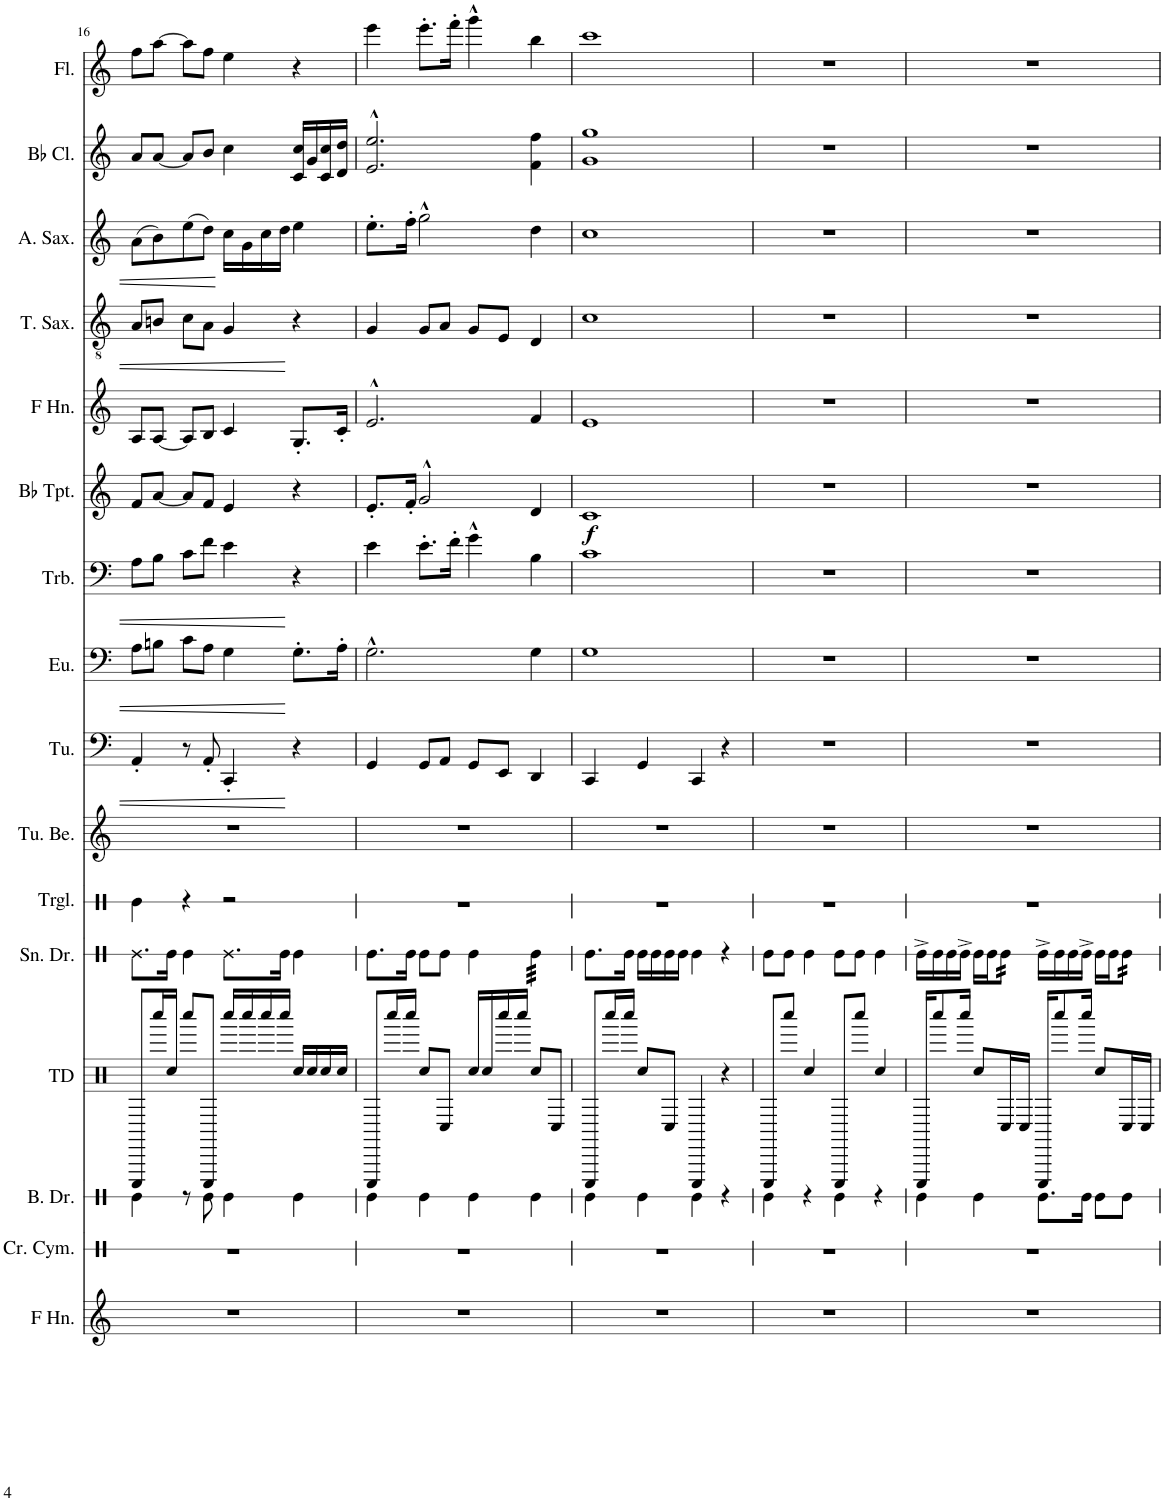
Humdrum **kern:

**kern	**kern	**kern	**kern	**kern	**kern	**kern	**kern	**kern	**kern	**kern	**dynam	**kern	**kern	**kern	**kern	**kern
*part16	*part15	*part14	*part13	*part12	*part11	*part10	*part9	*part8	*part7	*part6	*part6	*part5	*part4	*part3	*part2	*part1
*staff16	*staff15	*staff14	*staff13	*staff12	*staff11	*staff10	*staff9	*staff8	*staff7	*staff6	*staff6	*staff5	*staff4	*staff3	*staff2	*staff1
*I"Horn in F	*I"Crash Cymbal	*I"Bass Drum	*I"Tenor Drums	*I"Snare Drum	*I"Triangle	*I"Tubular Bells	*I"Tuba	*I"Euphonium	*I"Trombone	*I"Bb Trumpet	*	*I"Horn in F	*I"Tenor Saxophone	*I"Alto Saxophone	*I"Bb Clarinet	*I"Flute
*	*I'Cr. Cym.	*I'B. Dr.	*I'TD	*I'Sn. Dr.	*I'Trgl.	*I'Tu. Be.	*I'Tu.	*I'Eu.	*I'Trb.	*I'Bb Tpt.	*	*	*I'T. Sax.	*I'A. Sax.	*I'Bb Cl.	*I'Fl.
!!LO:PB:g=z
*clefG2	*clefX	*clefX	*clefX	*clefX	*clefX	*clefG2	*clefF4	*clefF4	*clefF4	*clefG2	*	*clefG2	*clefGv2	*clefG2	*clefG2	*clefG2
*ITrd4c7	*	*	*	*	*	*	*	*	*	*ITrd1c2	*	*ITrd4c7	*ITrd8c14	*ITrd5c9	*ITrd1c2	*
*k[]	*k[]	*k[]	*k[]	*k[]	*k[]	*k[]	*k[]	*k[]	*k[]	*k[]	*	*k[]	*k[]	*k[]	*k[]	*k[]
*M4/4	*M4/4	*M4/4	*M4/4	*M4/4	*M4/4	*M4/4	*M4/4	*M4/4	*M4/4	*M4/4	*	*M4/4	*M4/4	*M4/4	*M4/4	*M4/4
=16	=16	=16	=16	=16	=16	=16	=16	=16	=16	=16	=16	=16	=16	=16	=16	=16
1r	1r	4Re\	8CCC/L	8.Re\L	4Re\	1r	4AA'/	8A\L	8A\L	8f/L	.	8A/L	8A/L	(8a\L	8a/L	8ff\L
.	.	.	16cccc/L	.	.	.	.	8Bn\J	8B\J	[8a/J	.	[8A/J	8Bn/J	8b\)	[8a/J	[8aa\J
.	.	.	16cc/JJ	16Re\Jk	.	.	.	.	.	.	.	.	.	.	.	.
.	.	8r	8cccc/L	4Re\	4r	.	8r	8c\L	8c\L	8a/L]	.	8A/L]	8c\L	(8ee\	8a/L]	8aa\L]
.	.	8Re\	8CCC/J	.	.	.	8AA'/	8A\J	8f\J	8f/J	.	8B/J	8A\J	8dd\J)	8b/J	8ff\J
.	.	4Re\	16cccc/LL	8.Re\L	2r	.	4CC'/	4G\	4e\	4e/	.	4c/	4G/	16cc\LL	4cc\	4ee\
.	.	.	16cccc/	.	.	.	.	.	.	.	.	.	.	16g\	.	.
.	.	.	16cccc/	.	.	.	.	.	.	.	.	.	.	16cc\	.	.
.	.	.	16cccc/JJ	16Re\Jk	.	.	.	.	.	.	.	.	.	16dd\JJ	.	.
.	.	4Re\	16cc/LL	4Re\	.	.	4r	8.G'\L	4r	4r	.	8.G'/L	4r	4ee\	16c/ 16cc/LL	4r
.	.	.	16cc/	.	.	.	.	.	.	.	.	.	.	.	16g/	.
.	.	.	16cc/	.	.	.	.	.	.	.	.	.	.	.	16c/ 16cc/	.
.	.	.	16cc/JJ	.	.	.	.	16A'\Jk	.	.	.	16c'/Jk	.	.	16d/ 16dd/JJ	.
=17	=17	=17	=17	=17	=17	=17	=17	=17	=17	=17	=17	=17	=17	=17	=17	=17
1r	1r	4Re\	8CCC/L	8.Re\L	1r	1r	4GG/	2.G^^\	4e\	8.e'/L	.	2.e^^/	4G/	8.ee'\L	2.e/^^ 2.ee/^^	4eee\
.	.	.	16cccc/L	.	.	.	.	.	.	.	.	.	.	.	.	.
.	.	.	16cccc/JJ	16Re\Jk	.	.	.	.	.	16f'/Jk	.	.	.	16ff'\Jk	.	.
.	.	4Re\	8cc/L	8Re\L	.	.	8GG/L	.	8.e'\L	2g^^/	.	.	8G/L	2gg^^\	.	8.eee'\L
.	.	.	8C/J	8Re\J	.	.	8AA/J	.	.	.	.	.	8A/J	.	.	.
.	.	.	.	.	.	.	.	.	16f'\Jk	.	.	.	.	.	.	16fff'\Jk
.	.	4Re\	16cc/LL	4Re\	.	.	8GG/L	.	4g^^\	.	.	.	8G/L	.	.	4ggg^^\
.	.	.	16cc/	.	.	.	.	.	.	.	.	.	.	.	.	.
.	.	.	16cccc/	.	.	.	8EE/J	.	.	.	.	.	8E/J	.	.	.
.	.	.	16cccc/JJ	.	.	.	.	.	.	.	.	.	.	.	.	.
*	*	*	*	*tremolo	*	*	*	*	*	*	*	*	*	*	*	*
.	.	4Re\	8cc/L	32Re\LLL	.	.	4DD/	4G\	4B\	4d/	.	4f/	4D/	4dd\	4f\ 4ff\	4bb\
.	.	.	.	32Re\	.	.	.	.	.	.	.	.	.	.	.	.
.	.	.	.	32Re\	.	.	.	.	.	.	.	.	.	.	.	.
.	.	.	.	32Re\	.	.	.	.	.	.	.	.	.	.	.	.
.	.	.	8C/J	32Re\	.	.	.	.	.	.	.	.	.	.	.	.
.	.	.	.	32Re\	.	.	.	.	.	.	.	.	.	.	.	.
.	.	.	.	32Re\	.	.	.	.	.	.	.	.	.	.	.	.
.	.	.	.	32Re\JJJ	.	.	.	.	.	.	.	.	.	.	.	.
*	*	*	*	*Xtremolo	*	*	*	*	*	*	*	*	*	*	*	*
=18	=18	=18	=18	=18	=18	=18	=18	=18	=18	=18	=18	=18	=18	=18	=18	=18
!	!	!	!	!	!	!	!	!	!	!	!LO:DY:b	!	!	!	!	!
1r	1r	4Re\	8CCC/L	8.Re\L	1r	1r	4CC/	1G	1c	1c	f	1e	1c	1cc	1g 1gg	1ccc
.	.	.	16cccc/L	.	.	.	.	.	.	.	.	.	.	.	.	.
.	.	.	16cccc/JJ	16Re\Jk	.	.	.	.	.	.	.	.	.	.	.	.
.	.	4Re\	8cc/L	16Re\LL	.	.	4GG/	.	.	.	.	.	.	.	.	.
.	.	.	.	16Re\	.	.	.	.	.	.	.	.	.	.	.	.
.	.	.	8C/J	16Re\	.	.	.	.	.	.	.	.	.	.	.	.
.	.	.	.	16Re\JJ	.	.	.	.	.	.	.	.	.	.	.	.
.	.	4Re\	4CCC/	4Re\	.	.	4CC/	.	.	.	.	.	.	.	.	.
.	.	4r	4r	4r	.	.	4r	.	.	.	.	.	.	.	.	.
=19	=19	=19	=19	=19	=19	=19	=19	=19	=19	=19	=19	=19	=19	=19	=19	=19
1r	1r	4Re\	8CCC/L	8Re\L	1r	1r	1r	1r	1r	1r	.	1r	1r	1r	1r	1r
.	.	.	8cccc/J	8Re\J	.	.	.	.	.	.	.	.	.	.	.	.
.	.	4r	4cc/	4Re\	.	.	.	.	.	.	.	.	.	.	.	.
.	.	4Re\	8CCC/L	8Re\L	.	.	.	.	.	.	.	.	.	.	.	.
.	.	.	8cccc/J	8Re\J	.	.	.	.	.	.	.	.	.	.	.	.
.	.	4r	4cc/	4Re\	.	.	.	.	.	.	.	.	.	.	.	.
=20	=20	=20	=20	=20	=20	=20	=20	=20	=20	=20	=20	=20	=20	=20	=20	=20
1r	1r	4Re\	16CCC/KL	16Re^\LL	1r	1r	1r	1r	1r	1r	.	1r	1r	1r	1r	1r
.	.	.	8cccc/	16Re\	.	.	.	.	.	.	.	.	.	.	.	.
.	.	.	.	16Re\	.	.	.	.	.	.	.	.	.	.	.	.
.	.	.	16cccc/Jk	16Re^\JJ	.	.	.	.	.	.	.	.	.	.	.	.
.	.	4Re\	8cc/L	16Re\LL	.	.	.	.	.	.	.	.	.	.	.	.
.	.	.	.	16Re\J	.	.	.	.	.	.	.	.	.	.	.	.
*	*	*	*	*tremolo	*	*	*	*	*	*	*	*	*	*	*	*
.	.	.	16C/L	32Re\	.	.	.	.	.	.	.	.	.	.	.	.
.	.	.	.	32Re\	.	.	.	.	.	.	.	.	.	.	.	.
.	.	.	16C/JJ	32Re\	.	.	.	.	.	.	.	.	.	.	.	.
.	.	.	.	32Re\JJJ	.	.	.	.	.	.	.	.	.	.	.	.
*	*	*	*	*Xtremolo	*	*	*	*	*	*	*	*	*	*	*	*
.	.	8.Re\L	16CCC/KL	16Re^\LL	.	.	.	.	.	.	.	.	.	.	.	.
.	.	.	8cccc/	16Re\	.	.	.	.	.	.	.	.	.	.	.	.
.	.	.	.	16Re\	.	.	.	.	.	.	.	.	.	.	.	.
.	.	16Re\Jk	16cccc/Jk	16Re^\JJ	.	.	.	.	.	.	.	.	.	.	.	.
.	.	8Re\L	8cc/L	16Re\LL	.	.	.	.	.	.	.	.	.	.	.	.
.	.	.	.	16Re\J	.	.	.	.	.	.	.	.	.	.	.	.
*	*	*	*	*tremolo	*	*	*	*	*	*	*	*	*	*	*	*
.	.	8Re\J	16C/L	32Re\	.	.	.	.	.	.	.	.	.	.	.	.
.	.	.	.	32Re\	.	.	.	.	.	.	.	.	.	.	.	.
.	.	.	16C/JJ	32Re\	.	.	.	.	.	.	.	.	.	.	.	.
.	.	.	.	32Re\JJJ	.	.	.	.	.	.	.	.	.	.	.	.
*	*	*	*	*Xtremolo	*	*	*	*	*	*	*	*	*	*	*	*
=	=	=	=	=	=	=	=	=	=	=	=	=	=	=	=	=
*-	*-	*-	*-	*-	*-	*-	*-	*-	*-	*-	*-	*-	*-	*-	*-	*-
